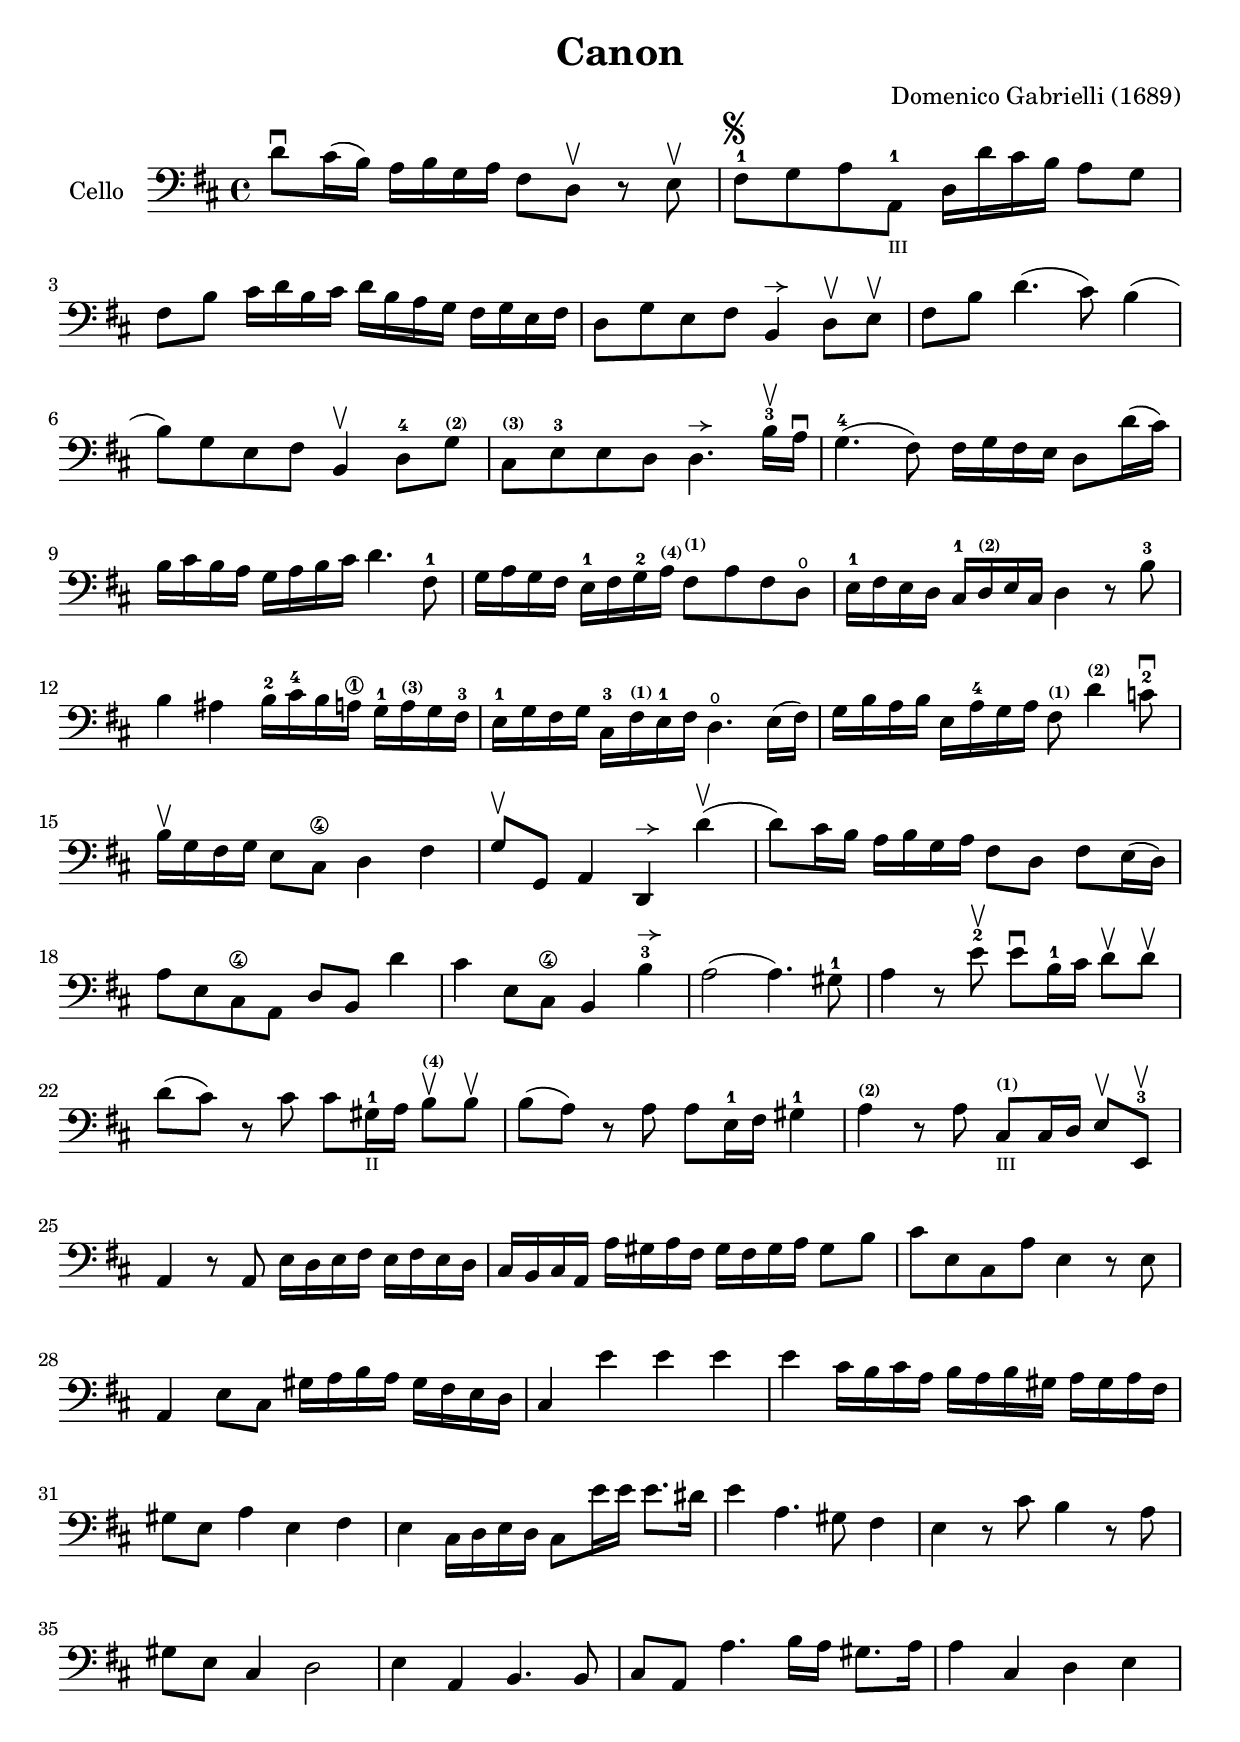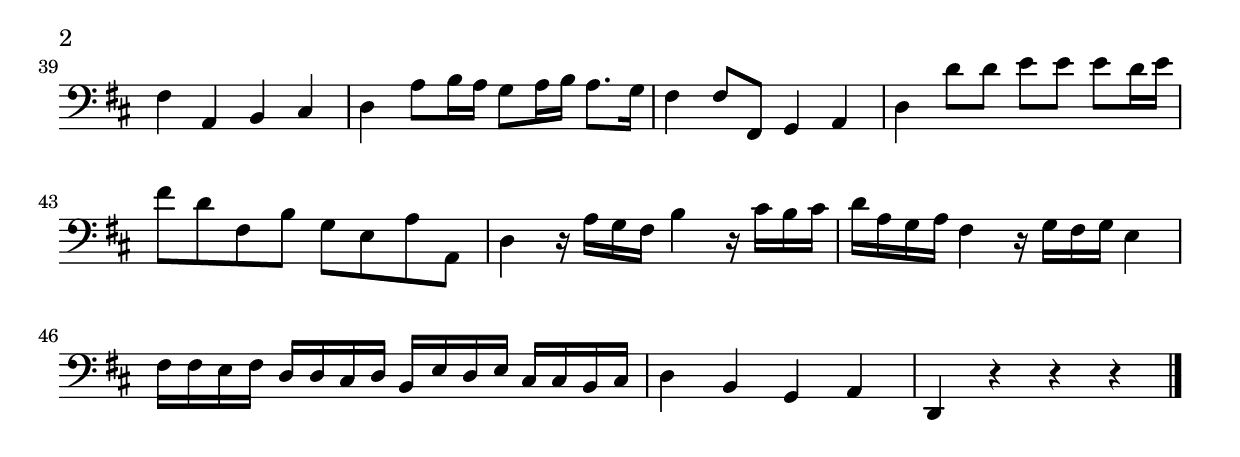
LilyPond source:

#(set-global-staff-size 21)

\version "2.18.2"

\header {
  title    = "Canon"
  composer = "Domenico Gabrielli (1689)"
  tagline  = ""
}

\language "italiano"

% iPad Pro 12.9
%
% \Paper {
%   paper-width = 195\mm
%   paper-height = 260\mm
% }

allongerUne = \markup {
  \center-column {
    \combine
    \draw-line #'(-2 . 0)
    \arrow-head #X #RIGHT ##f
  }
}

\score {
  \new Staff
   \with {instrumentName = #"Cello "}
   {
   \override Hairpin.to-barline = ##f
   \time 4/4
   \key re \major
   \clef bass
   re'8\downbow dod'16(si16) la16 si16 sol16 la16
   fad8 re8\upbow r8 mi8\upbow                                        % 1
   fad8-1^\markup{\musicglyph #"scripts.segno"}
   sol8 la8 la,8-1_\markup{\teeny III}
   re16 re'16 dod'16 si16 la8 sol8                                    % 2
   fad8 si8 dod'16 re'16 si16 dod'16
   re'16 si16 la16 sol16 fad16 sol16 mi16 fad16                       % 3
   re8 sol8 mi8 fad8 si,4^\allongerUne re8\upbow mi\upbow             % 4
   fad8 si8 re'4.(dod'8) si4(                                         % 5
   si8) sol8 mi8 fad8 si,4\upbow re8-4
   sol8^\markup{\bold\teeny (2)}                                      % 6
   dod8^\markup{\bold\teeny (3)}
   mi8-3 mi8 re8 re4.^\allongerUne
   si16-3\upbow la16\downbow                                          % 7
   sol4.-4(fad8) fad16 sol16 fad16 mi16 re8 re'16(dod'16)             % 8
   si16 dod'16 si16 la16 sol16 la16 si16 dod'16 re'4. fad8-1          % 9
   sol16 la16 sol16 fad16 mi16-1 fad16 sol16-2
   la16^\markup{\bold\teeny (4)}
   fad8^\markup{\bold\teeny (1)} la8 fad8 re8\open                    % 10
   mi16-1 fad16 mi16 re16 dod16-1
   re16^\markup{\bold\teeny (2)} mi16 dod16 re4 r8 si8-3              % 11
   si4 lad4 si16-2 dod'16-4 si16 la16\1
   sol16-1 la16^\markup{\bold\teeny (3)} sol16 fad16-3                % 12
   mi16-1 sol16 fad16 sol16 dod16-3
   fad16^\markup{\bold\teeny (1)} mi16-1 fad16
   re4.\open mi16(fad16)                                              % 13
   sol16 si16 la16 si16 mi16 la16-4 sol16 la16
   fad8^\markup{\bold\teeny (1)}
   re'4^\markup{\bold\teeny (2)} do'8-2\downbow                       % 14
   si16\upbow sol16 fad16 sol16 mi8 dod8\4 re4 fad4                   % 15
   sol8\upbow sol,8 la,4 re,4^\allongerUne re'4\upbow(                % 16
   re'8) dod'16 si16 la16 si16 sol16 la16 fad8 re8 fad8 mi16(re16)    % 17
   la8 mi8 dod8\4 la,8 re8 si,8 re'4                                  % 18
   dod'4 mi8 dod8\4 si,4 si4-3^\allongerUne                           % 19
   la2(la4.) sold8-1                                                  % 20
   la4 r8 mi'8-2\upbow mi'8\downbow si16-1 dod'16
   re'8\upbow re'8\upbow                                              % 21
   re'8(dod'8) r8 dod'8
   dod'8 sold16-1_\markup{\teeny "II"}
   la16 si8\upbow^\markup{\bold\teeny (4)}  si8\upbow  % 22
   si8(la8) r8 la8 la8 mi16-1 fad16 sold4-1                           % 23
   la4^\markup{\bold\teeny (2)} r8 la8
   dod8^\markup{\bold\teeny(1)}_\markup{\teeny III}
   dod16 re16 mi8\upbow mi,8-3\upbow                                  % 24
   la,4 r8 la,8 mi16 re16 mi16 fad16 mi16 fad16 mi16 re16            % 25
   dod16 si,16 dod16 la,16 la16 sold16 la16 fad16
   sold16 fad16 sold16 la16 sold8 si8                                % 26
   dod'8 mi8 dod8 la8 mi4 r8 mi8                                     % 27
   la,4 mi8 dod8 sold16 la16 si16 la16 sold16 fad16 mi16 re16        % 28
   dod4 mi'4 mi'4 mi'4                                               % 29
   mi'4 dod'16 si16 dod'16 la16 si16 la16 si16 sold16
   la16 sold16 la16 fad16                                            % 30
   sold8 mi8 la4 mi4 fad4                                            % 31
   mi4 dod16 re16 mi16 re16 dod8 mi'16 mi'16 mi'8. red'16            % 32
   mi'4 la4. sold8 fad4                                              % 33
   mi4 r8 dod'8 si4 r8 la8                                           % 34
   sold8 mi8 dod4 re2                                                % 35
   mi4 la,4 si,4. si,8                                               % 36
   dod8 la,8 la4. si16 la16 sold8. la16                              % 37
   la4 dod4 re4 mi4                                                  % 38
   fad4 la,4 si,4 dod4                                               % 39
   re4 la8 si16 la16 sol8 la16 si16 la8. sol16                       % 40
   fad4 fad8 fad,8 sol,4 la,4                                        % 41
   re4 re'8 re'8 mi'8 mi'8 mi'8 re'16 mi'16                          % 42
   fad'8 re'8 fad8 si8 sol8 mi8 la8 la,8                             % 43
   re4 r16 la16 sol16 fad16 si4 r16 dod'16 si16 dod'16               % 44
   re'16 la16 sol16 la16 fad4 r16 sol16 fad16 sol16 mi4              % 45
   fad16 fad16 mi16 fad16 re16 re16 dod16 re16
   si,16 mi16 re16 mi16 dod16 dod16 si,16 dod16                      % 46
   re4 si,4 sol,4 la,4                                               % 47
   re,4 r4 r4 r4                                                     % 48
   \bar "|."
 }
}
